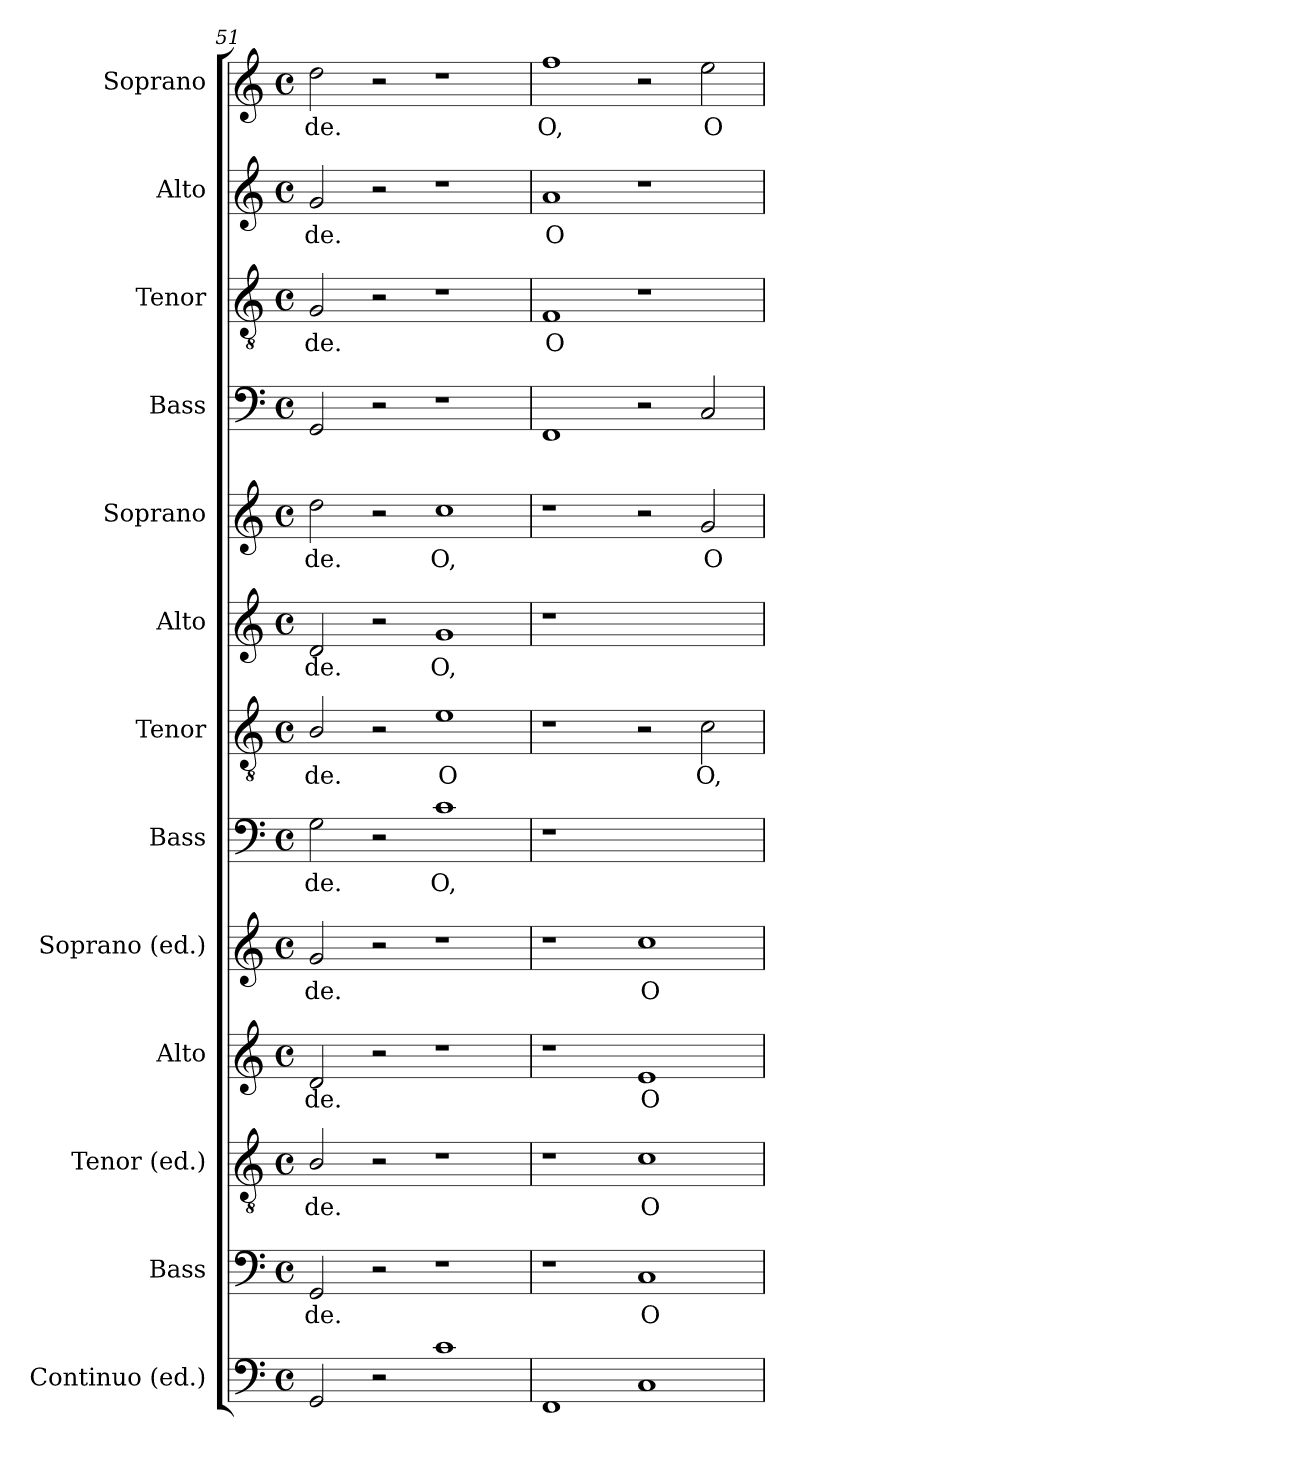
**kern	**kern	**text	**kern	**text	**kern	**text	**kern	**text	**kern	**text	**kern	**text	**kern	**text	**kern	**text	**kern	**kern	**text	**kern	**text	**kern	**text
*part13	*part12	*part12	*part11	*part11	*part10	*part10	*part9	*part9	*part8	*part8	*part7	*part7	*part6	*part6	*part5	*part5	*part4	*part3	*part3	*part2	*part2	*part1	*part1
*staff13	*staff12	*staff12	*staff11	*staff11	*staff10	*staff10	*staff9	*staff9	*staff8	*staff8	*staff7	*staff7	*staff6	*staff6	*staff5	*staff5	*staff4	*staff3	*staff3	*staff2	*staff2	*staff1	*staff1
*I"Continuo (ed.)	*I"Bass	*	*I"Tenor (ed.)	*	*I"Alto	*	*I"Soprano (ed.)	*	*I"Bass	*	*I"Tenor	*	*I"Alto	*	*I"Soprano	*	*I"Bass	*I"Tenor	*	*I"Alto	*	*I"Soprano	*
*I'Cont.	*I'B.	*	*I'T.	*	*I'A.	*	*I'S.	*	*I'B.	*	*I'T.	*	*I'A.	*	*I'S.	*	*I'B.	*I'T.	*	*I'A.	*	*I'S.	*
*clefF4	*clefF4	*	*clefGv2	*	*clefG2	*	*clefG2	*	*clefF4	*	*clefGv2	*	*clefG2	*	*clefG2	*	*clefF4	*clefGv2	*	*clefG2	*	*clefG2	*
*	*	*	*	*	*	*	*	*	*	*	*ITrd7c12	*	*	*	*	*	*	*ITrd7c12	*	*	*	*	*
*k[]	*k[]	*	*k[]	*	*k[]	*	*k[]	*	*k[]	*	*k[]	*	*k[]	*	*k[]	*	*k[]	*k[]	*	*k[]	*	*k[]	*
*C:	*C:	*	*C:	*	*C:	*	*C:	*	*C:	*	*C:	*	*C:	*	*C:	*	*C:	*C:	*	*C:	*	*C:	*
*M4/4	*M4/4	*	*M4/4	*	*M4/4	*	*M4/4	*	*M4/4	*	*M4/4	*	*M4/4	*	*M4/4	*	*M4/4	*M4/4	*	*M4/4	*	*M4/4	*
*met(c)	*met(c)	*	*met(c)	*	*met(c)	*	*met(c)	*	*met(c)	*	*met(c)	*	*met(c)	*	*met(c)	*	*met(c)	*met(c)	*	*met(c)	*	*met(c)	*
=51	=51	=51	=51	=51	=51	=51	=51	=51	=51	=51	=51	=51	=51	=51	=51	=51	=51	=51	=51	=51	=51	=51	=51
!	!	!LO:LY:b:color=#000000	!	!	!	!	!	!	!	!	!	!	!	!	!	!	!	!	!	!	!	!	!
!	!	!	!	!LO:LY:b:color=#000000	!	!	!	!	!	!	!	!	!	!	!	!	!	!	!	!	!	!	!
!	!	!	!	!	!	!LO:LY:b:color=#000000	!	!	!	!	!	!	!	!	!	!	!	!	!	!	!	!	!
!	!	!	!	!	!	!	!	!LO:LY:b:color=#000000	!	!	!	!	!	!	!	!	!	!	!	!	!	!	!
!	!	!	!	!	!	!	!	!	!	!LO:LY:b:color=#000000	!	!	!	!	!	!	!	!	!	!	!	!	!
!	!	!	!	!	!	!	!	!	!	!	!	!LO:LY:b:color=#000000	!	!	!	!	!	!	!	!	!	!	!
!	!	!	!	!	!	!	!	!	!	!	!	!	!	!LO:LY:b:color=#000000	!	!	!	!	!	!	!	!	!
!	!	!	!	!	!	!	!	!	!	!	!	!	!	!	!	!LO:LY:b:color=#000000	!	!	!	!	!	!	!
!	!	!	!	!	!	!	!	!	!	!	!	!	!	!	!	!	!	!	!LO:LY:b:color=#000000	!	!	!	!
!	!	!	!	!	!	!	!	!	!	!	!	!	!	!	!	!	!	!	!	!	!LO:LY:b:color=#000000	!	!
!	!	!	!	!	!	!	!	!	!	!	!	!	!	!	!	!	!	!	!	!	!	!	!LO:LY:b:color=#000000
2GGi/	2GGi/	-de.	2Bi/	-de.	2di/	-de.	2gi/	-de.	2Gi\	-de.	2BBi/	-de.	2di/	-de.	2ddi\	-de.	2GGi/	2GGi/	-de.	2gi/	-de.	2ddi\	-de.
2r	2r	.	2r	.	2r	.	2r	.	2r	.	2r	.	2r	.	2r	.	2r	2r	.	2r	.	2r	.
!	!	!	!	!	!	!	!	!	!	!LO:LY:b:color=#000000	!	!	!	!	!	!	!	!	!	!	!	!	!
!	!	!	!	!	!	!	!	!	!	!	!	!LO:LY:b:color=#000000	!	!	!	!	!	!	!	!	!	!	!
!	!	!	!	!	!	!	!	!	!	!	!	!	!	!LO:LY:b:color=#000000	!	!	!	!	!	!	!	!	!
!	!	!	!	!	!	!	!	!	!	!	!	!	!	!	!	!LO:LY:b:color=#000000	!	!	!	!	!	!	!
1ci	1r	.	1r	.	1r	.	1r	.	1ci	O,	1Ei	O	1gi	O,	1cci	O,	1r	1r	.	1r	.	1r	.
=52	=52	=52	=52	=52	=52	=52	=52	=52	=52	=52	=52	=52	=52	=52	=52	=52	=52	=52	=52	=52	=52	=52	=52
!	!	!	!	!	!	!	!	!	!LO:N:vis=1	!	!	!	!LO:N:vis=1	!	!	!	!	!	!	!	!	!	!
!	!	!	!	!	!	!	!	!	!	!	!	!	!	!	!	!	!	!	!LO:LY:b:color=#000000	!	!	!	!
!	!	!	!	!	!	!	!	!	!	!	!	!	!	!	!	!	!	!	!	!	!LO:LY:b:color=#000000	!	!
!	!	!	!	!	!	!	!	!	!	!	!	!	!	!	!	!	!	!	!	!	!	!	!LO:LY:b:color=#000000
1FFi	1r	.	1r	.	1r	.	1r	.	1r	.	1r	.	1r	.	1r	.	1FFi	1FFi	O	1ai	O	1ffi	O,
!	!	!LO:LY:b:color=#000000	!	!	!	!	!	!	!	!	!	!	!	!	!	!	!	!	!	!	!	!	!
!	!	!	!	!LO:LY:b:color=#000000	!	!	!	!	!	!	!	!	!	!	!	!	!	!	!	!	!	!	!
!	!	!	!	!	!	!LO:LY:b:color=#000000	!	!	!	!	!	!	!	!	!	!	!	!	!	!	!	!	!
!	!	!	!	!	!	!	!	!LO:LY:b:color=#000000	!	!	!	!	!	!	!	!	!	!	!	!	!	!	!
1Ci	1Ci	O	1ci	O	1ei	O	1cci	O	1ryy	.	2r	.	1ryy	.	2r	.	2r	1r	.	1r	.	2r	.
!	!	!	!	!	!	!	!	!	!	!	!	!LO:LY:b:color=#000000	!	!	!	!	!	!	!	!	!	!	!
!	!	!	!	!	!	!	!	!	!	!	!	!	!	!	!	!LO:LY:b:color=#000000	!	!	!	!	!	!	!
!	!	!	!	!	!	!	!	!	!	!	!	!	!	!	!	!	!	!	!	!	!	!	!LO:LY:b:color=#000000
.	.	.	.	.	.	.	.	.	.	.	2Ci\	O,	.	.	2gi/	O	2Ci/	.	.	.	.	2eei\	O
=	=	=	=	=	=	=	=	=	=	=	=	=	=	=	=	=	=	=	=	=	=	=	=
*-	*-	*-	*-	*-	*-	*-	*-	*-	*-	*-	*-	*-	*-	*-	*-	*-	*-	*-	*-	*-	*-	*-	*-
